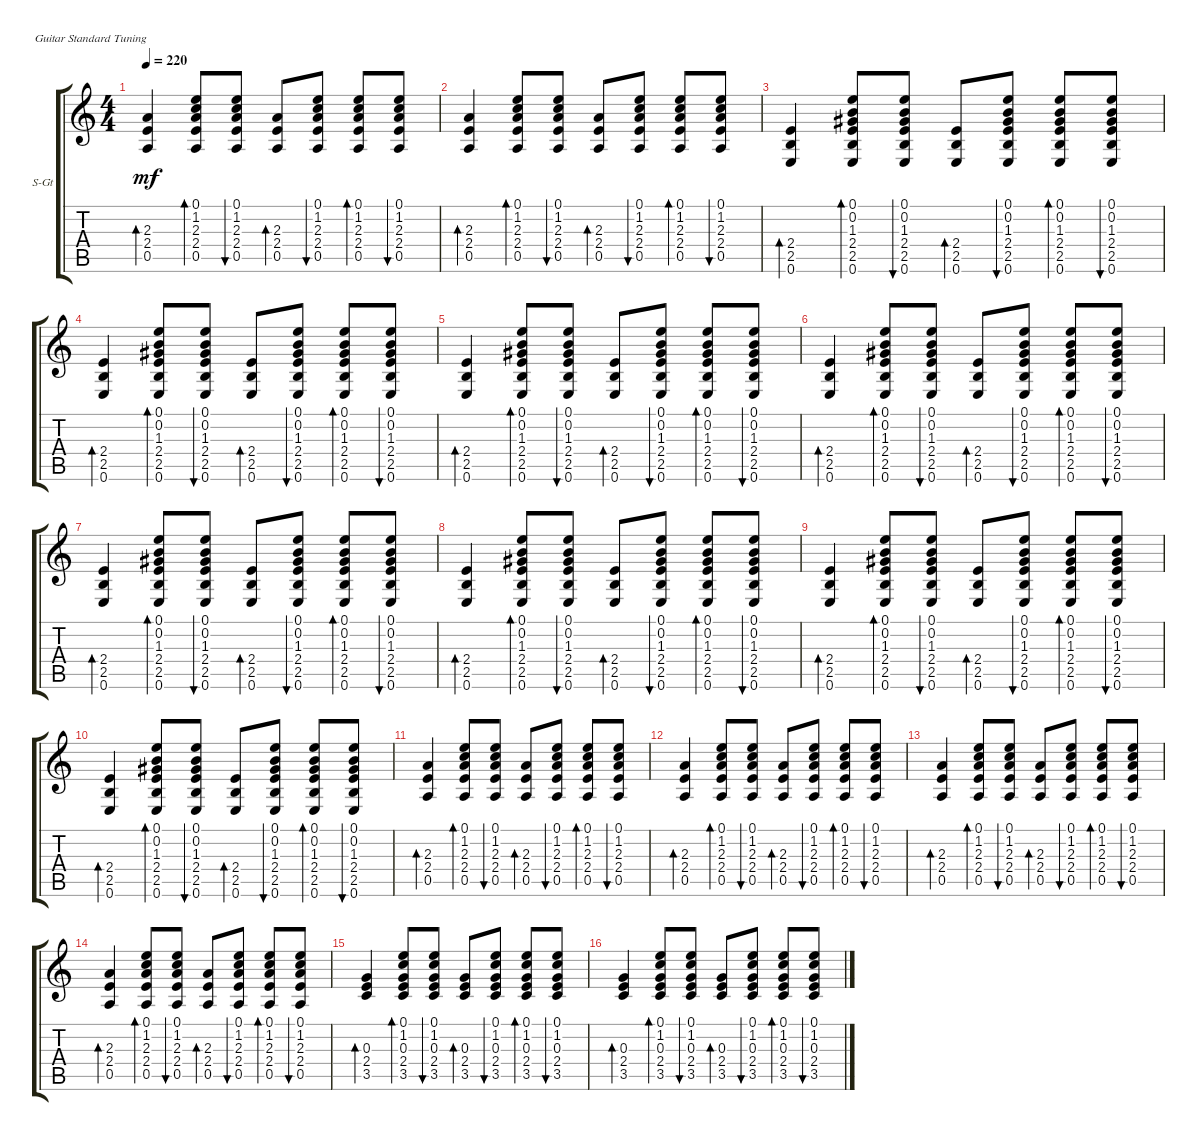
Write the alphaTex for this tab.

\defaultSystemsLayout 4
\bracketExtendMode groupsimilarinstruments
\firstSystemTrackNameOrientation horizontal
\otherSystemsTrackNameOrientation horizontal
\track ("Steel Guitar" "S-Gt") {instrument acousticguitarsteel}
\staff {score tabs}
\tuning (E4 B3 G3 D3 A2 E2)
\ts (4 4)
\tempo 220
\clef g2
\ks c
(0.5 2.4 2.3).4{bd 30 dy mf} (0.5 2.4 2.3 1.2 0.1).8{bd 30} (0.5 2.4 2.3 1.2 0.1).8{bu 30} (0.5 2.4 2.3).8{bd 30} (0.5 2.4 2.3 1.2 0.1).8{bu 30} (0.5 2.4 2.3 1.2 0.1).8{bd 30} (0.5 2.4 2.3 1.2 0.1).8{bu 30} |
(0.5 2.4 2.3).4{bd 30} (0.5 2.4 2.3 1.2 0.1).8{bd 30} (0.5 2.4 2.3 1.2 0.1).8{bu 30} (0.5 2.4 2.3).8{bd 30} (0.5 2.4 2.3 1.2 0.1).8{bu 30} (0.5 2.4 2.3 1.2 0.1).8{bd 30} (0.5 2.4 2.3 1.2 0.1).8{bu 30} |
(2.5 2.4 0.6).4{bd 30} (2.5 2.4 1.3 0.2 0.1 0.6).8{bd 30} (2.5 2.4 1.3 0.2 0.1 0.6).8{bu 30} (2.5 2.4 0.6).8{bd 30} (2.5 2.4 1.3 0.2 0.1 0.6).8{bu 30} (2.5 2.4 1.3 0.2 0.1 0.6).8{bd 30} (2.5 2.4 1.3 0.2 0.1 0.6).8{bu 30} |
(2.5 2.4 0.6).4{bd 30} (2.5 2.4 1.3 0.2 0.1 0.6).8{bd 30} (2.5 2.4 1.3 0.2 0.1 0.6).8{bu 30} (2.5 2.4 0.6).8{bd 30} (2.5 2.4 1.3 0.2 0.1 0.6).8{bu 30} (2.5 2.4 1.3 0.2 0.1 0.6).8{bd 30} (2.5 2.4 1.3 0.2 0.1 0.6).8{bu 30} |
(2.5 2.4 0.6).4{bd 30} (2.5 2.4 1.3 0.2 0.1 0.6).8{bd 30} (2.5 2.4 1.3 0.2 0.1 0.6).8{bu 30} (2.5 2.4 0.6).8{bd 30} (2.5 2.4 1.3 0.2 0.1 0.6).8{bu 30} (2.5 2.4 1.3 0.2 0.1 0.6).8{bd 30} (2.5 2.4 1.3 0.2 0.1 0.6).8{bu 30} |
(2.5 2.4 0.6).4{bd 30} (2.5 2.4 1.3 0.2 0.1 0.6).8{bd 30} (2.5 2.4 1.3 0.2 0.1 0.6).8{bu 30} (2.5 2.4 0.6).8{bd 30} (2.5 2.4 1.3 0.2 0.1 0.6).8{bu 30} (2.5 2.4 1.3 0.2 0.1 0.6).8{bd 30} (2.5 2.4 1.3 0.2 0.1 0.6).8{bu 30} |
(2.5 2.4 0.6).4{bd 30} (2.5 2.4 1.3 0.2 0.1 0.6).8{bd 30} (2.5 2.4 1.3 0.2 0.1 0.6).8{bu 30} (2.5 2.4 0.6).8{bd 30} (2.5 2.4 1.3 0.2 0.1 0.6).8{bu 30} (2.5 2.4 1.3 0.2 0.1 0.6).8{bd 30} (2.5 2.4 1.3 0.2 0.1 0.6).8{bu 30} |
(2.5 2.4 0.6).4{bd 30} (2.5 2.4 1.3 0.2 0.1 0.6).8{bd 30} (2.5 2.4 1.3 0.2 0.1 0.6).8{bu 30} (2.5 2.4 0.6).8{bd 30} (2.5 2.4 1.3 0.2 0.1 0.6).8{bu 30} (2.5 2.4 1.3 0.2 0.1 0.6).8{bd 30} (2.5 2.4 1.3 0.2 0.1 0.6).8{bu 30} |
(2.5 2.4 0.6).4{bd 30} (2.5 2.4 1.3 0.2 0.1 0.6).8{bd 30} (2.5 2.4 1.3 0.2 0.1 0.6).8{bu 30} (2.5 2.4 0.6).8{bd 30} (2.5 2.4 1.3 0.2 0.1 0.6).8{bu 30} (2.5 2.4 1.3 0.2 0.1 0.6).8{bd 30} (2.5 2.4 1.3 0.2 0.1 0.6).8{bu 30} |
(2.5 2.4 0.6).4{bd 30} (2.5 2.4 1.3 0.2 0.1 0.6).8{bd 30} (2.5 2.4 1.3 0.2 0.1 0.6).8{bu 30} (2.5 2.4 0.6).8{bd 30} (2.5 2.4 1.3 0.2 0.1 0.6).8{bu 30} (2.5 2.4 1.3 0.2 0.1 0.6).8{bd 30} (2.5 2.4 1.3 0.2 0.1 0.6).8{bu 30} |
(0.5 2.4 2.3).4{bd 30} (0.5 2.4 2.3 1.2 0.1).8{bd 30} (0.5 2.4 2.3 1.2 0.1).8{bu 30} (0.5 2.4 2.3).8{bd 30} (0.5 2.4 2.3 1.2 0.1).8{bu 30} (0.5 2.4 2.3 1.2 0.1).8{bd 30} (0.5 2.4 2.3 1.2 0.1).8{bu 30} |
(0.5 2.4 2.3).4{bd 30} (0.5 2.4 2.3 1.2 0.1).8{bd 30} (0.5 2.4 2.3 1.2 0.1).8{bu 30} (0.5 2.4 2.3).8{bd 30} (0.5 2.4 2.3 1.2 0.1).8{bu 30} (0.5 2.4 2.3 1.2 0.1).8{bd 30} (0.5 2.4 2.3 1.2 0.1).8{bu 30} |
(0.5 2.4 2.3).4{bd 30} (0.5 2.4 2.3 1.2 0.1).8{bd 30} (0.5 2.4 2.3 1.2 0.1).8{bu 30} (0.5 2.4 2.3).8{bd 30} (0.5 2.4 2.3 1.2 0.1).8{bu 30} (0.5 2.4 2.3 1.2 0.1).8{bd 30} (0.5 2.4 2.3 1.2 0.1).8{bu 30} |
(0.5 2.4 2.3).4{bd 30} (0.5 2.4 2.3 1.2 0.1).8{bd 30} (0.5 2.4 2.3 1.2 0.1).8{bu 30} (0.5 2.4 2.3).8{bd 30} (0.5 2.4 2.3 1.2 0.1).8{bu 30} (0.5 2.4 2.3 1.2 0.1).8{bd 30} (0.5 2.4 2.3 1.2 0.1).8{bu 30} |
(3.5 2.4 0.3).4{bd 30} (3.5 2.4 0.3 1.2 0.1).8{bd 30} (3.5 2.4 0.3 1.2 0.1).8{bu 30} (3.5 2.4 0.3).8{bd 30} (3.5 2.4 0.3 1.2 0.1).8{bu 30} (3.5 2.4 0.3 1.2 0.1).8{bd 30} (3.5 2.4 0.3 1.2 0.1).8{bu 30} |
(3.5 2.4 0.3).4{bd 30} (3.5 2.4 0.3 1.2 0.1).8{bd 30} (3.5 2.4 0.3 1.2 0.1).8{bu 30} (3.5 2.4 0.3).8{bd 30} (3.5 2.4 0.3 1.2 0.1).8{bu 30} (3.5 2.4 0.3 1.2 0.1).8{bd 30} (3.5 2.4 0.3 1.2 0.1).8{bu 30}
